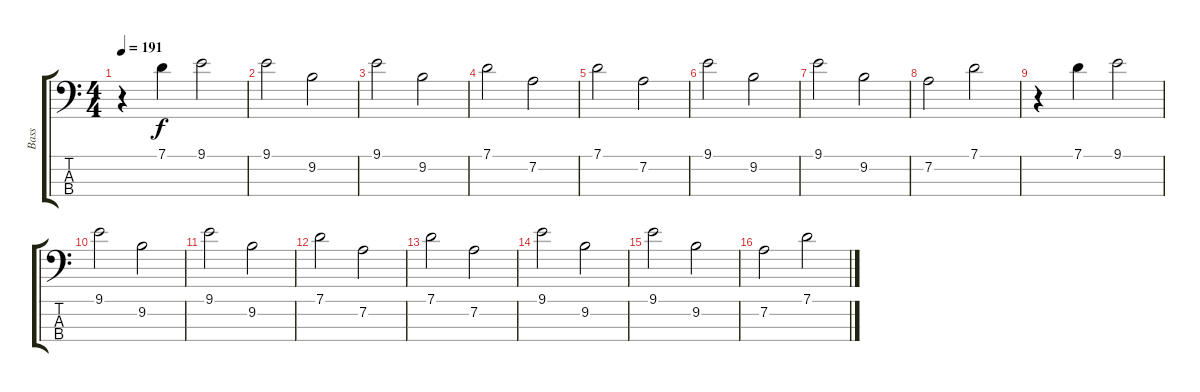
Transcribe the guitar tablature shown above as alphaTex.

\track ("Bass" "Bass") {instrument electricbassfinger}
\staff {score tabs}
\tuning (G2 D2 A1 E1) {hide}
\ts (4 4)
\tempo 191
\clef f4
\ks c
r.4{dy f} 7.1.4 9.1.2 |
9.1.2 9.2.2 |
9.1.2 9.2.2 |
7.1.2 7.2.2 |
7.1.2 7.2.2 |
9.1.2 9.2.2 |
9.1.2 9.2.2 |
7.2.2 7.1.2 |
r.4 7.1.4 9.1.2 |
9.1.2 9.2.2 |
9.1.2 9.2.2 |
7.1.2 7.2.2 |
7.1.2 7.2.2 |
9.1.2 9.2.2 |
9.1.2 9.2.2 |
7.2.2 7.1.2
